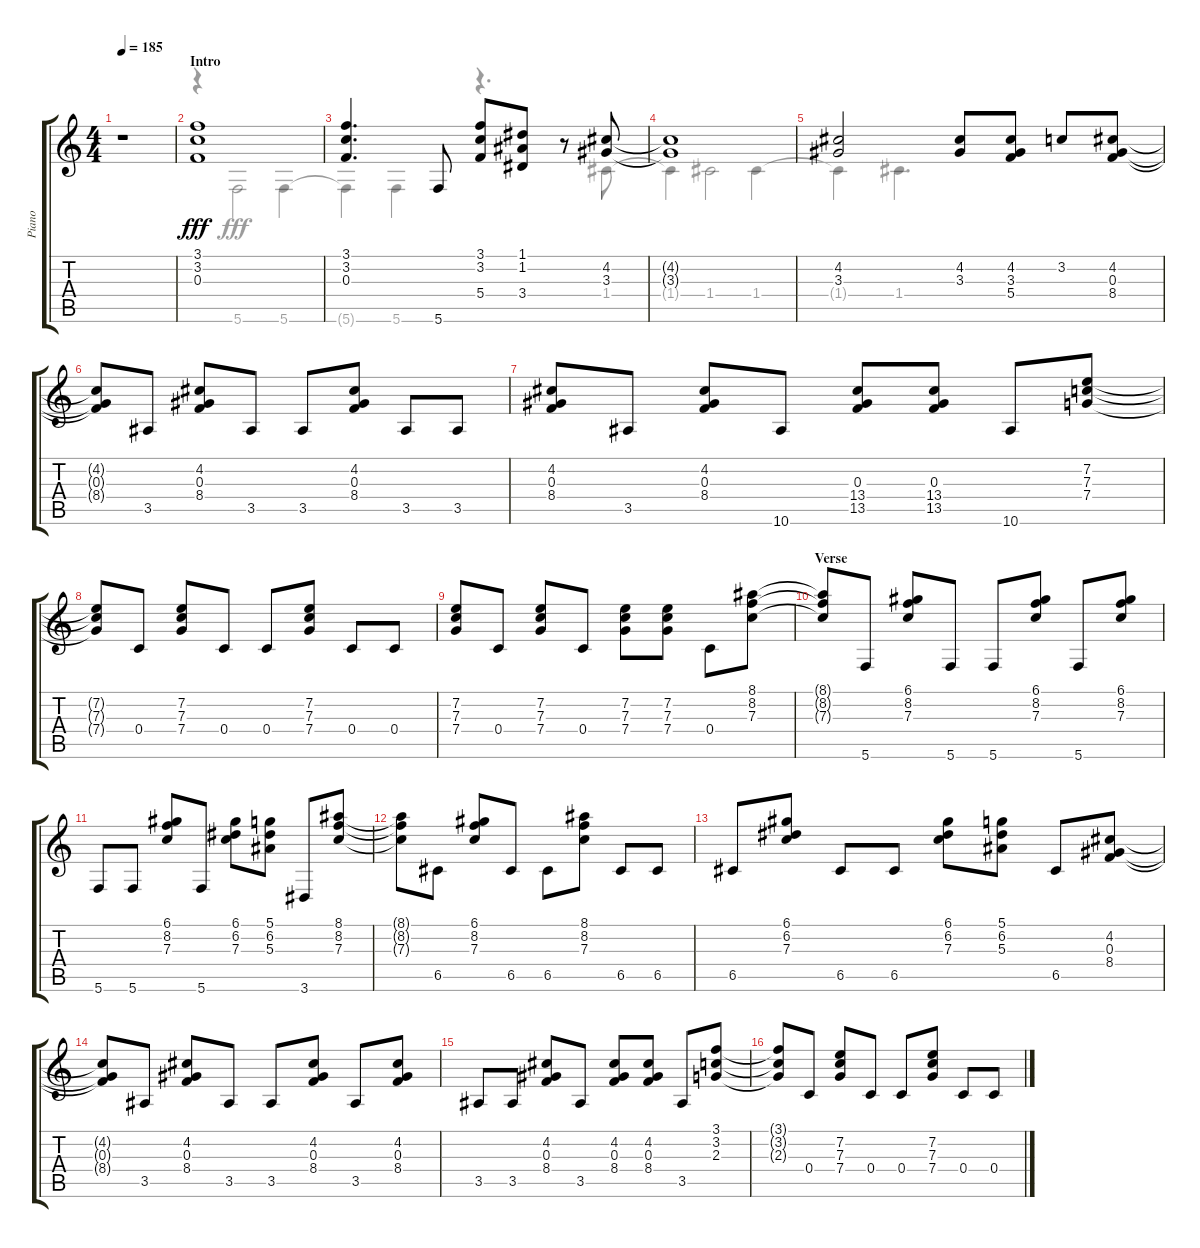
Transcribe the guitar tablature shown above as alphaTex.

\track ("Piano" "Piano") {instrument electricguitarclean}
\staff {score tabs}
\tuning (D4 A3 F3 C3 G2 C2) {hide}
\voice
\ts (4 4)
\tempo 185
\clef g2
\ks aminor
r.1{dy fff instrument electricguitarclean} |
\section ("" "Intro")
(3.1 3.2 0.3).1 |
(3.1 3.2 0.3).4{d} 5.6.8 (3.1 3.2 5.4).8 (1.1 1.2 3.4).8 r.8 (4.2 3.3).8 |
(4.2{t} 3.3{t}).1 |
(4.2 3.3).2 (4.2 3.3).8 (4.2 3.3 5.4).8 3.2.8 (4.2 0.3 8.4).8 |
(4.2{t} 0.3{t} 8.4{t}).8 3.5.8 (4.2 0.3 8.4).8 3.5.8 3.5.8 (4.2 0.3 8.4).8 3.5.8 3.5.8 |
(4.2 0.3 8.4).8 3.5.8 (4.2 0.3 8.4).8 10.6.8 (0.3 13.4 13.5).8 (0.3 13.4 13.5).8 10.6.8 (7.2 7.3 7.4).8 |
(7.2{t} 7.3{t} 7.4{t}).8 0.4.8 (7.2 7.3 7.4).8 0.4.8 0.4.8 (7.2 7.3 7.4).8 0.4.8 0.4.8 |
(7.2 7.3 7.4).8 0.4.8 (7.2 7.3 7.4).8 0.4.8 (7.2 7.3 7.4).8 (7.2 7.3 7.4).8 0.4.8 (8.1 8.2 7.3).8 |
\section ("" "Verse")
(8.1{t} 8.2{t} 7.3{t}).8 5.6.8 (6.1 8.2 7.3).8 5.6.8 5.6.8 (6.1 8.2 7.3).8 5.6.8 (6.1 8.2 7.3).8 |
5.6.8 5.6.8 (6.1 8.2 7.3).8 5.6.8 (6.1 6.2 7.3).8 (5.1 6.2 5.3).8 3.6.8 (8.1 8.2 7.3).8 |
(8.1{t} 8.2{t} 7.3{t}).8 6.5.8 (6.1 8.2 7.3).8 6.5.8 6.5.8 (8.1 8.2 7.3).8 6.5.8 6.5.8 |
6.5.8 (6.1 6.2 7.3).8 6.5.8 6.5.8 (6.1 6.2 7.3).8 (5.1 6.2 5.3).8 6.5.8 (4.2 0.3 8.4).8 |
(4.2{t} 0.3{t} 8.4{t}).8 3.5.8 (4.2 0.3 8.4).8 3.5.8 3.5.8 (4.2 0.3 8.4).8 3.5.8 (4.2 0.3 8.4).8 |
3.5.8 3.5.8 (4.2 0.3 8.4).8 3.5.8 (4.2 0.3 8.4).8 (4.2 0.3 8.4).8 3.5.8 (3.1 3.2 2.3).8 |
(3.1{t} 3.2{t} 2.3{t}).8 0.4.8 (7.2 7.3 7.4).8 0.4.8 0.4.8 (7.2 7.3 7.4).8 0.4.8 0.4.8
\voice
\clef g2
\ottava regular
\simile none
\ks aminor
|
r.4 5.6.2 5.6.4 |
5.6{t}.4 5.6.4 r.4{d} 1.4.8 |
1.4{t}.4 1.4.2 1.4.4 |
1.4{t}.4 1.4.4{d} |
|
|
|
|
|
|
|
|
|
|
